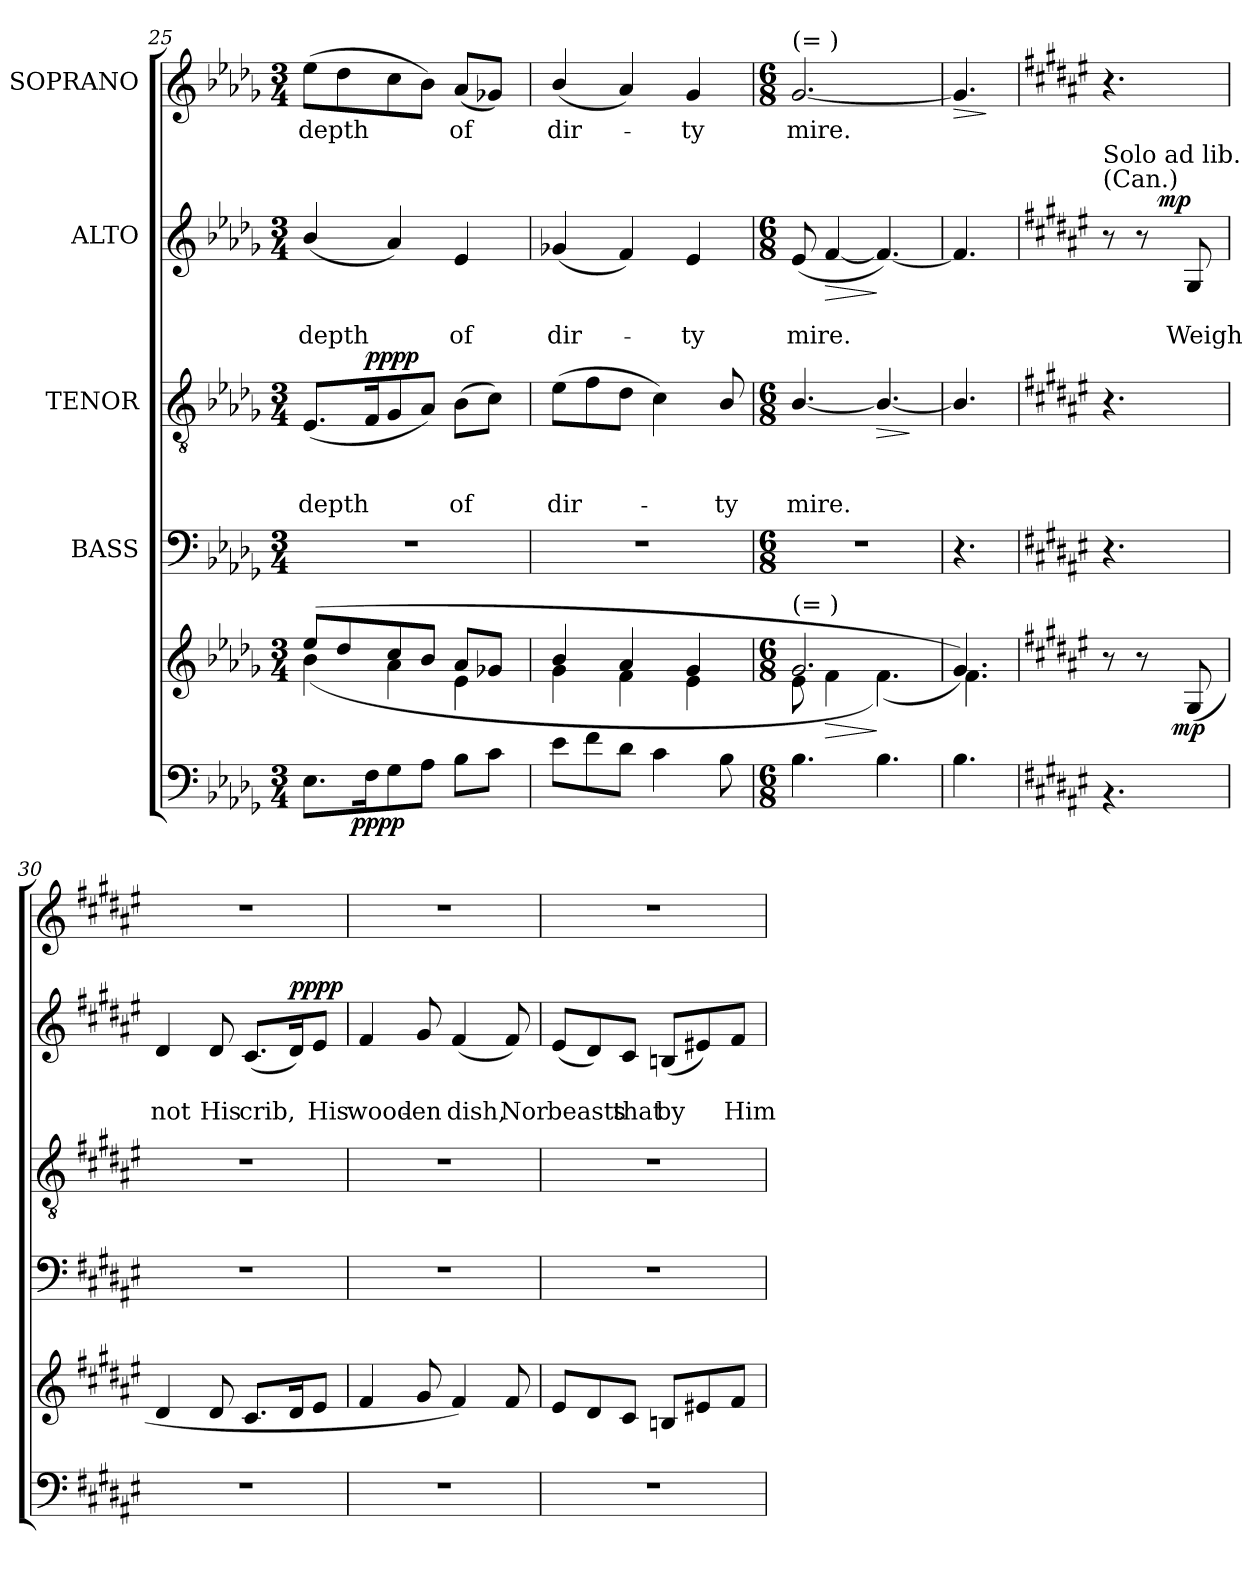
**kern	**kern	**dynam	**kern	**kern	**text	**text	**text	**dynam	**kern	**text	**text	**dynam	**kern	**text	**dynam
*part5	*part5	*part5	*part4	*part3	*part3	*part3	*part3	*part3	*part2	*part2	*part2	*part2	*part1	*part1	*part1
*staff6	*staff5	*staff5/6	*staff4	*staff3	*staff3	*staff3	*staff3	*staff3	*staff2	*staff2	*staff2	*staff2	*staff1	*staff1	*staff1
*	*	*	*I"BASS	*I"TENOR	*	*	*	*	*I"ALTO	*	*	*	*I"SOPRANO	*	*
!!LO:LB:g=z
*clefF4	*clefG2	*	*clefF4	*clefGv2	*	*	*	*	*clefG2	*	*	*	*clefG2	*	*
*k[b-e-a-d-g-]	*k[b-e-a-d-g-]	*	*k[b-e-a-d-g-]	*k[b-e-a-d-g-]	*	*	*	*	*k[b-e-a-d-g-]	*	*	*	*k[b-e-a-d-g-]	*	*
*D-:	*D-:	*	*D-:	*D-:	*	*	*	*	*D-:	*	*	*	*D-:	*	*
*M3/4	*M3/4	*	*M3/4	*M3/4	*	*	*	*	*M3/4	*	*	*	*M3/4	*	*
=25	=25	=25	=25	=25	=25	=25	=25	=25	=25	=25	=25	=25	=25	=25	=25
*	*^	*	*	*	*	*	*	*	*	*	*	*	*	*	*
!	!	!	!	!LO:N:vis=1	!	!	!	!LO:LY:b	!	!	!	!LO:LY:b	!	!	!LO:LY:b	!
*^	*	*	*	*	*	*	*	*	*	*	*	*	*	*	*	*
8.E-\L	8ryy	(>8ee-/L	(<4b-\	.	2.r	(<8.E-/L	.	.	depth	.	(<4b-/	.	depth	.	(>8ee-\L	depth	.
.	32ryy	8dd-/	.	.	.	.	.	.	.	.	.	.	.	.	8dd-\	.	.
!	!	!	!	!LO:DY:b=2	!	!	!	!	!	!	!	!	!	!	!	!	!
.	2ryy	.	.	pppp	.	.	.	.	.	.	.	.	.	.	.	.	.
!	!	!	!	!	!	!	!	!	!	!LO:DY:b	!	!	!	!	!	!	!
16F\k	.	.	.	.	.	16F/k	.	.	.	pppp	.	.	.	.	.	.	.
8G-\	.	8cc/	4a-\	.	.	8G-/	.	.	.	.	4a-/)	.	.	.	8cc\	.	.
8A-\J	.	8b-/J	.	.	.	8A-/J)	.	.	.	.	.	.	.	.	8b-\J)	.	.
!	!	!	!	!	!	!	!	!	!LO:LY:b	!	!	!	!LO:LY:b	!	!	!LO:LY:b	!
8B-\L	.	8a-/L	4e-\	.	.	(>8B-\L	.	.	of	.	4e-/	.	of	.	(<8a-/L	of	.
8c\J	.	8g-X/J	.	.	.	8c\J)	.	.	.	.	.	.	.	.	8g-X/J)	.	.
.	16.ryy	.	.	.	.	.	.	.	.	.	.	.	.	.	.	.	.
=26	=26	=26	=26	=26	=26	=26	=26	=26	=26	=26	=26	=26	=26	=26	=26	=26	=26
!	!	!	!	!	!LO:N:vis=1	!	!	!	!LO:LY:b	!	!	!	!LO:LY:b	!	!	!LO:LY:b	!
*v	*v	*	*	*	*	*	*	*	*	*	*	*	*	*	*	*	*
8e-\L	4b-/	4g-\	.	2.r	(>8e-\L	.	.	dir-	.	(<4g-X/	.	dir-	.	(<4b-/	dir-	.
8f\	.	.	.	.	8f\	.	.	.	.	.	.	.	.	.	.	.
8d-\J	4a-/	4f\	.	.	8d-\J	.	.	.	.	4f/)	.	.	.	4a-/)	.	.
4c\	.	.	.	.	4c\)	.	.	.	.	.	.	.	.	.	.	.
!	!	!	!	!	!	!	!	!	!	!	!	!LO:LY:b	!	!	!LO:LY:b	!
.	4g-/	4e-\	.	.	.	.	.	.	.	4e-/	.	-ty	.	4g-/	-ty	.
!	!	!	!	!	!	!	!	!LO:LY:b	!	!	!	!	!	!	!	!
8B-\	.	.	.	.	8B-/	.	.	-ty	.	.	.	.	.	.	.	.
=27	=27	=27	=27	=27	=27	=27	=27	=27	=27	=27	=27	=27	=27	=27	=27	=27
*M6/8	*M6/8	*	*	*M6/8	*M6/8	*	*	*	*	*M6/8	*	*	*	*M6/8	*	*
!	!	!	!	!	!	!	!	!	!	!	!	!	!	!LO:TX:a:t=(= )	!	!
!	!LO:TX:a:t=(= )	!	!	!	!	!	!	!	!	!	!	!	!	!	!	!
!	!	!	!	!LO:N:vis=1	!	!	!	!LO:LY:b	!	!	!	!LO:LY:b	!	!	!LO:LY:b	!
4.B-\	2.g-/	8e-\	.	2.r	[<4.B-/	.	.	mire.	.	(<8e-/	.	mire.	.	[<2.g-/	mire.	.
!	!	!	!LO:HP:b	!	!	!	!	!	!	!	!	!	!LO:HP:b	!	!	!
.	.	4f\	>	.	.	.	.	.	.	[<4f/	.	.	>	.	.	.
!	!	!	!	!	!	!	!	!	!LO:HP:b	!	!	!	!	!	!	!
4.B-\	.	(<4.f\)	]	.	4.B-/_	.	.	.	>	4.f/_)	.	.	]	.	.	.
*	*v	*v	*	*	*	*	*	*	*	*	*	*	*	*	*	*
.	.	.	.	.	.	.	.	]	.	.	.	.	.	.	.
=28	=28	=28	=28	=28	=28	=28	=28	=28	=28	=28	=28	=28	=28	=28	=28
*	*^	*	*	*	*	*	*	*	*	*	*	*	*	*	*
!	!	!	!	!	!	!	!	!	!	!	!	!	!	!	!	!LO:HP:b
4.B-\	4.g-/))	4.f\	.	4.r	4.B-/]	.	.	.	.	4.f/]	.	.	.	4.g-/]	.	>
*	*v	*v	*	*	*	*	*	*	*	*	*	*	*	*	*	*
.	.	.	.	.	.	.	.	.	.	.	.	.	.	.	]
!!LO:PB:g=z
=29	=29	=29	=29	=29	=29	=29	=29	=29	=29	=29	=29	=29	=29	=29	=29
*k[f#c#g#d#a#e#]	*k[f#c#g#d#a#e#]	*	*k[f#c#g#d#a#e#]	*k[f#c#g#d#a#e#]	*	*	*	*	*k[f#c#g#d#a#e#]	*	*	*	*k[f#c#g#d#a#e#]	*	*
*F#:	*F#:	*	*F#:	*F#:	*	*	*	*	*F#:	*	*	*	*F#:	*	*
*	*^	*	*	*	*	*	*	*	*^	*	*	*	*	*	*
!	!	!	!	!	!	!	!	!	!	!LO:TX:a:t=(Can.)	!	!	!	!	!	!	!
!	!	!	!	!	!	!	!	!	!	!LO:TX:a:t=Solo ad lib.	!	!	!	!	!	!	!
4.rC	8ra	8..ryy	.	4.r	4.r	.	.	.	.	8r	8.ryy	.	.	.	4.r	.	.
.	8ra	.	.	.	.	.	.	.	.	8r	.	.	.	.	.	.	.
!	!	!	!	!	!	!	!	!	!	!	!	!	!	!LO:DY:a	!	!	!
.	.	.	.	.	.	.	.	.	.	.	8.ryy	.	.	mp	.	.	.
!	!	!	!LO:DY:b	!	!	!	!	!	!	!	!	!	!	!	!	!	!
.	.	8ryy	mp	.	.	.	.	.	.	.	.	.	.	.	.	.	.
!	!	!	!	!	!	!	!	!	!	!	!	!	!LO:LY:b	!	!	!	!
.	(<8G#/	.	.	.	.	.	.	.	.	8G#/	.	.	Weigh	.	.	.	.
.	.	32ryy	.	.	.	.	.	.	.	.	.	.	.	.	.	.	.
=30	=30	=30	=30	=30	=30	=30	=30	=30	=30	=30	=30	=30	=30	=30	=30	=30	=30
!	!	!	!	!LO:N:vis=1	!LO:N:vis=1	!	!	!	!	!	!	!	!LO:LY:b	!	!LO:N:vis=1	!	!
*	*v	*v	*	*	*	*	*	*	*	*v	*v	*	*	*	*	*	*
2.r	4d#/	.	2.r	2.r	.	.	.	.	4d#/	.	not	.	2.r	.	.
!	!	!	!	!	!	!	!	!	!	!	!LO:LY:b	!	!	!	!
.	8d#/	.	.	.	.	.	.	.	8d#/	.	His	.	.	.	.
!	!	!	!	!	!	!	!	!	!	!	!LO:LY:b	!	!	!	!
.	8.c#/L	.	.	.	.	.	.	.	(<8.c#/L	.	crib,	.	.	.	.
!	!	!	!	!	!	!	!	!	!	!	!	!LO:DY:b	!	!	!
.	16d#/k	.	.	.	.	.	.	.	16d#/k)	.	.	pppp	.	.	.
!	!	!	!	!	!	!	!	!	!	!	!LO:LY:b	!	!	!	!
.	8e#/J	.	.	.	.	.	.	.	8e#/J	.	His	.	.	.	.
=31	=31	=31	=31	=31	=31	=31	=31	=31	=31	=31	=31	=31	=31	=31	=31
!	!	!	!LO:N:vis=1	!LO:N:vis=1	!	!	!	!	!	!	!LO:LY:b	!	!LO:N:vis=1	!	!
2.r	4f#/	.	2.r	2.r	.	.	.	.	4f#/	.	wood-	.	2.r	.	.
!	!	!	!	!	!	!	!	!	!	!	!LO:LY:b:rj	!	!	!	!
.	8g#/	.	.	.	.	.	.	.	8g#/	.	-en	.	.	.	.
!	!	!	!	!	!	!	!	!	!	!	!LO:LY:b	!	!	!	!
.	4f#/)	.	.	.	.	.	.	.	(4f#/	.	dish,	.	.	.	.
!	!	!	!	!	!	!	!	!	!	!	!LO:LY:b	!	!	!	!
.	8f#/	.	.	.	.	.	.	.	8f#/)	.	Nor	.	.	.	.
=32	=32	=32	=32	=32	=32	=32	=32	=32	=32	=32	=32	=32	=32	=32	=32
!	!	!	!LO:N:vis=1	!LO:N:vis=1	!	!	!	!	!	!	!LO:LY:b	!	!LO:N:vis=1	!	!
2.r	8e#/L	.	2.r	2.r	.	.	.	.	(<8e#/L	.	beasts	.	2.r	.	.
.	8d#/	.	.	.	.	.	.	.	8d#/)	.	.	.	.	.	.
!	!	!	!	!	!	!	!	!	!	!	!LO:LY:b	!	!	!	!
.	8c#/J	.	.	.	.	.	.	.	8c#/J	.	that	.	.	.	.
!	!	!	!	!	!	!	!	!	!	!	!LO:LY:b	!	!	!	!
.	8Bn/L	.	.	.	.	.	.	.	(<8Bn/L	.	by	.	.	.	.
.	8e#X/	.	.	.	.	.	.	.	8e#X/)	.	.	.	.	.	.
!	!	!	!	!	!	!	!	!	!	!	!LO:LY:b	!	!	!	!
.	8f#/J	.	.	.	.	.	.	.	8f#/J	.	Him	.	.	.	.
=	=	=	=	=	=	=	=	=	=	=	=	=	=	=	=
*-	*-	*-	*-	*-	*-	*-	*-	*-	*-	*-	*-	*-	*-	*-	*-
